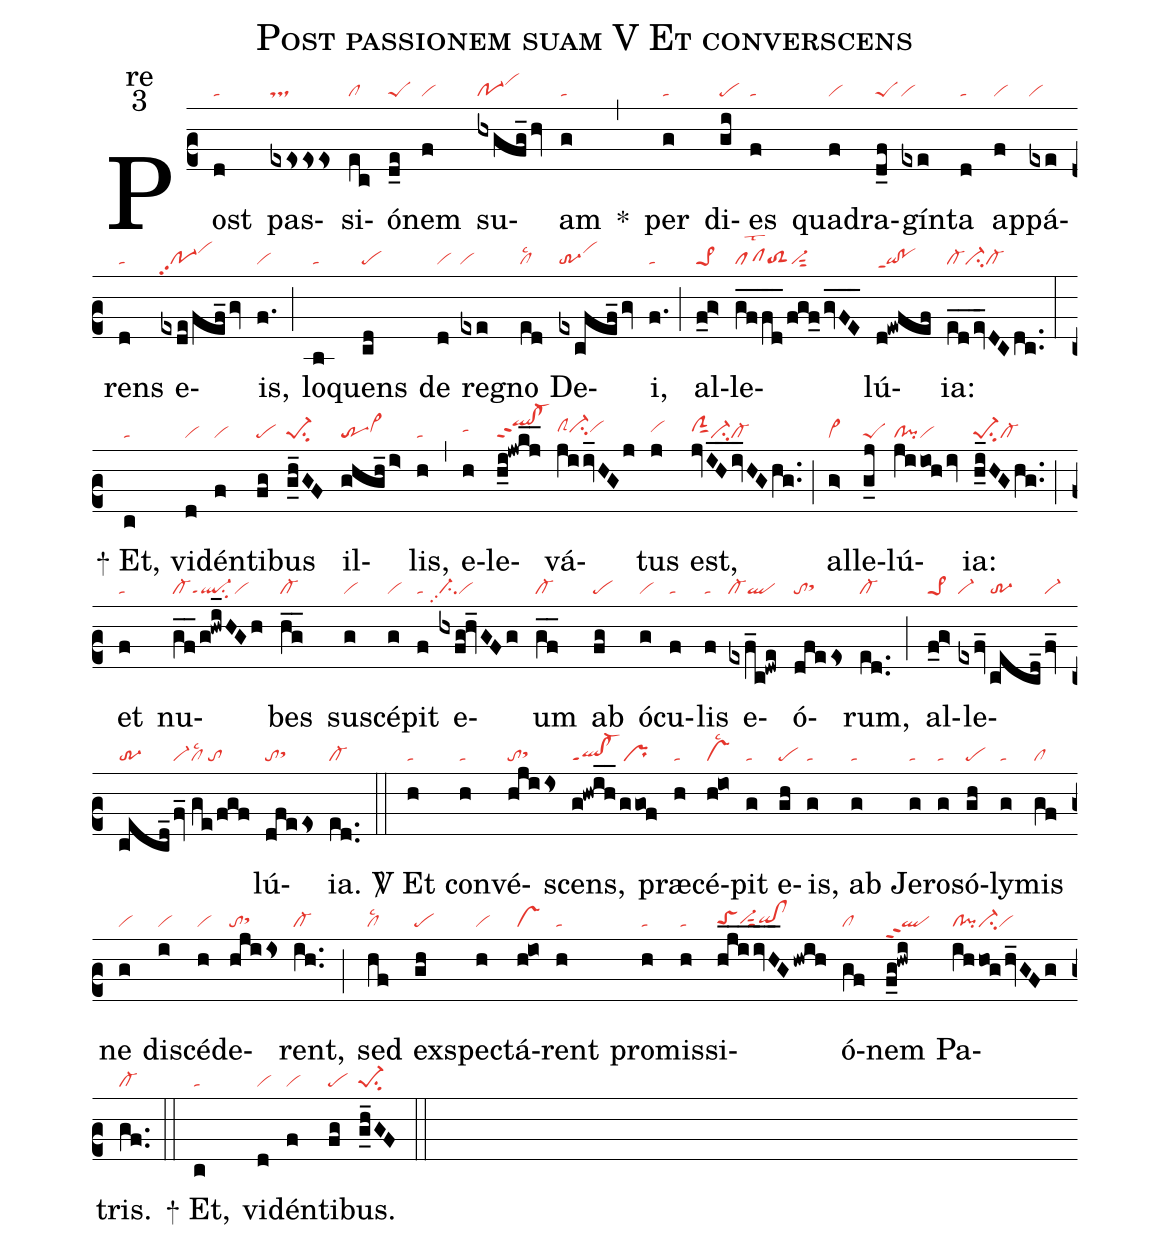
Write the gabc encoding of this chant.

name:Post passionem suam V Et converscens;
office-part:re;
mode:3;
nabc-lines:1;
%%
(c2) Post(d|ta) pas(exesss|ts)si(ec|cl)ó(d_e|peS)nem(f|vi)
su(hxgfg_/hv|po-1vihj)am(g|ta) <sp>*</sp>(,)
per(g|ta) di(gi|pe)es(f|ta) qua(f|vi)dra(d_f|peS)gín(exe|vi)ta(d|ta)
ap(f|vi)pá(exe|vi)rens(d|ta) e(exde/fef_/gv|po-1pp2vihj)is,(f.|vi) (;)
lo(b|ta)quens(cd|pe) de(d|vi) re(exe|vi)gno(ed|cllsc2)
De(excfef_/gv|tr-3vihj)i,(f.|ta) (;)
al(f_g>|pe>1)le(gf__/fd__/fgf_0/gvFE___|pflst2toS2vi-sut2)lú(d@ewfef|qi!poppt1)ia:(ed__/ev_DCdc..|cl-ci-cl-) (:)
<sp>+</sp> Et,(c|ta) vi(d|vi)dén(f|vi)ti(fg|pe)bus(g_h_GF|pe-1su2)
il(ghgh_/i>|trvi>hh)lis,(h|ta) (,)
e(h|tahh)le(h_i!jwkj__|qlhj!cl-hjppt2)vá(ji/iv_HGj|clShhci-hhvihh)tus(j|vihh)
est,(jvIH__iv_HGhg..|clShhsut1ci-cl-) (;)
al(g>|vi>)le(g_j|peS)lú(jiioh/iv|cl!pivi)ia:(h_i_HGhg..|pe-1su2cl-) (;)
et(f|ta) nu(gf__/g!hwi_HGh|cl-ql-ppt1su2vi)bes(hg__|cl-)
su(g|vi)scé(g|vi)pit(f|ta) e(hxfg@hv_GFg|ci-pp2vi)um(gf__|cl-)
ab(fg|pe) ó(g|vi)cu(f|ta)lis(f|ta)
e(exf_c@dwe|cl-ql)ó(dfees|tosthh)rum,(ed..|cl-) (;)
al(f_g>|pe>1)le(exfv_|vi-|cecd_2|tr-3|fv_z|vi-|cecd_2|tr-3|fv_|vi-|//ge/fgf|cllsc2/to)lú(dfees|tosthh){ia}.(ed..|cl-) (::)
<sp>V/</sp> Et(h|ta) con(h|ta)vé(hjiis|tosthh)scens,(g@hwih__/ggof|ql!cl-ppt1pr)
præ(h|ta)cé(h@io|vslsc2)pit(g|ta) e(gh|pe)is,(g|ta)
ab(g|ta) Je(g|ta)ro(g|ta)só(gh|pe)ly(g|ta)mis(gf|cl) ne(g|vi)
di(i|vi)scé(h|vi)de(hjiis|tosthh)rent,(ih..|cl-) (;)
sed(hf|cllsc2) ex(gh|pe)spe(h|vi)ctá(h@io|vs)rent(h|ta)
pro(h|ta)mis(h|ta)si(hji___/ivH__G/hwih|toShgvi-hgsut2qihg!clhg)ó(gf|cl)nem(f_g@hwi|qlppt2)
Pa(ihhog/hv_GFg|cl!pici-vi)tris.(gf..|cl-) (::)

<sp>+</sp> Et,(c|ta) vi(d|vi)dén(f|vi)ti(fg|pe)bus.(g_h_GF|pe-1su2) (::)
